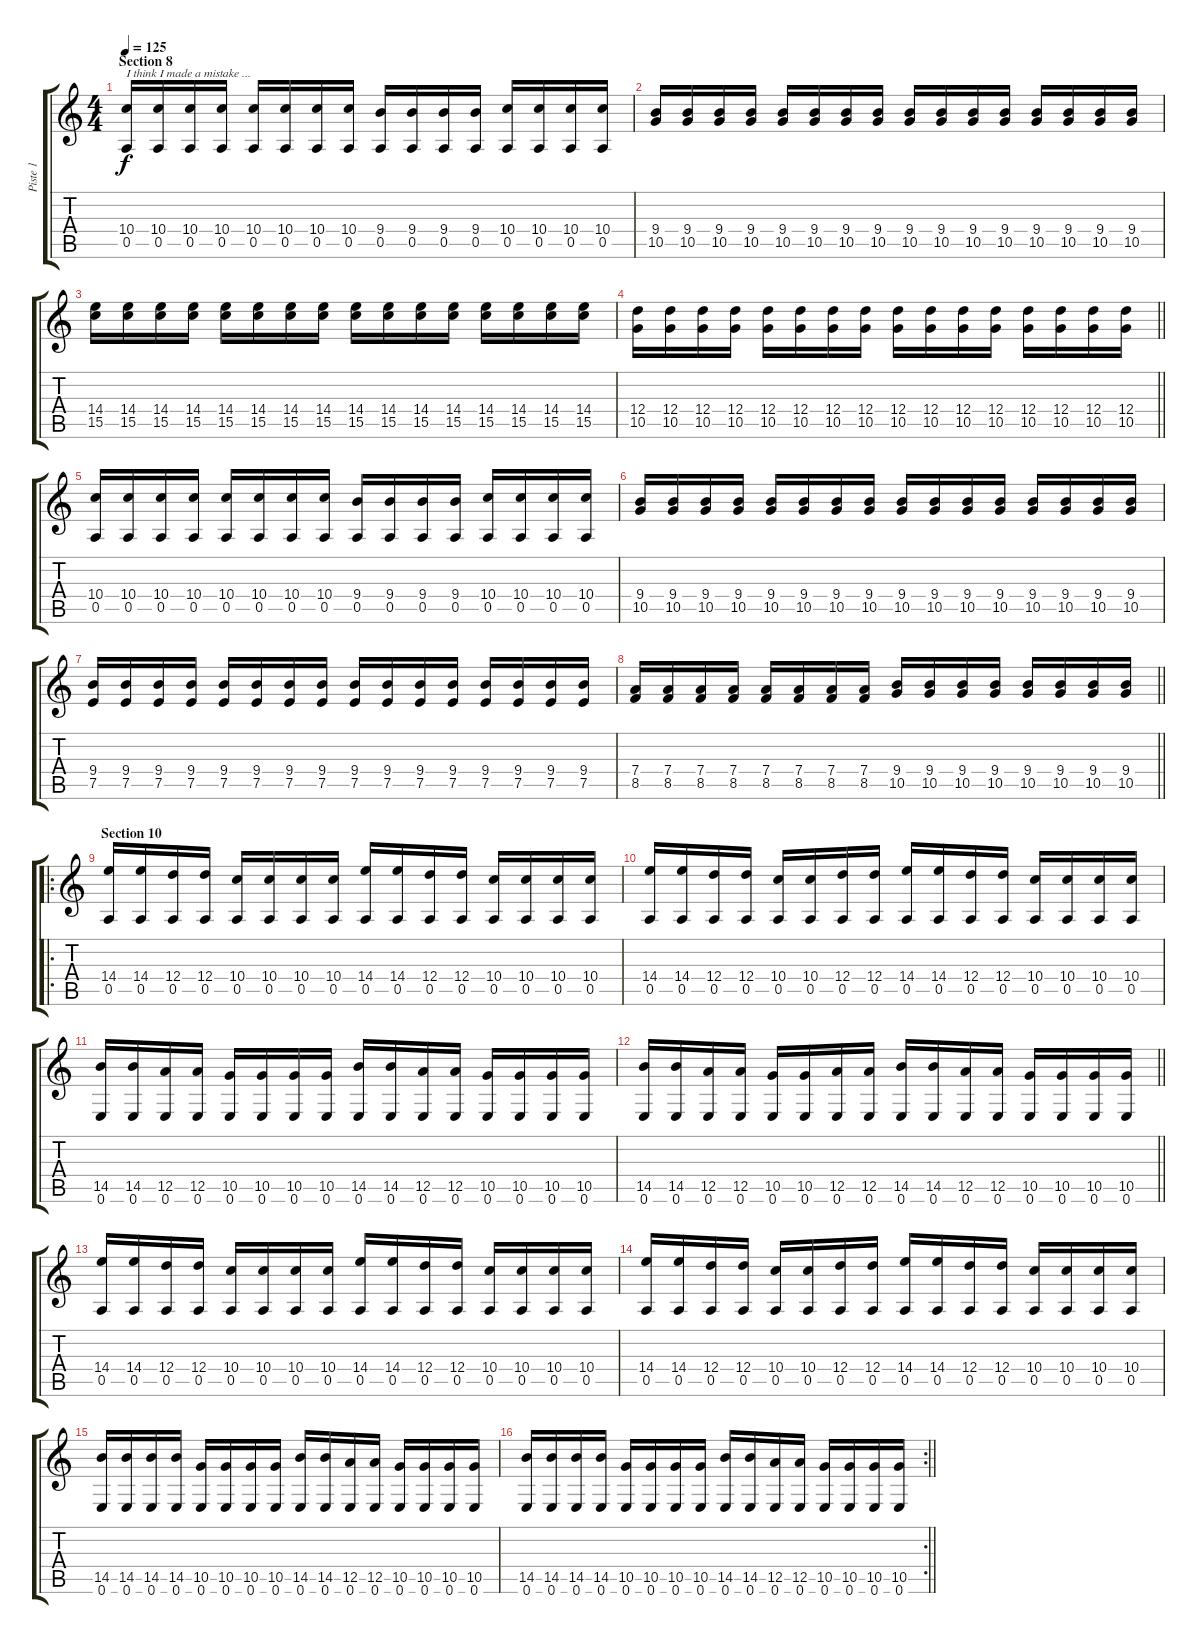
\track ("Piste 1" "Piste 1") {instrument distortionguitar}
\staff {score tabs}
\tuning (E4 B3 G3 D3 A2 E2) {hide}
\ts (4 4)
\section ("" "Section 8")
\tempo 125
\clef g2
\ks c
(10.4 0.5).16{txt "I think I made a mistake ..." dy f} (10.4 0.5).16 (10.4 0.5).16 (10.4 0.5).16 (10.4 0.5).16 (10.4 0.5).16 (10.4 0.5).16 (10.4 0.5).16 (9.4 0.5).16 (9.4 0.5).16 (9.4 0.5).16 (9.4 0.5).16 (10.4 0.5).16 (10.4 0.5).16 (10.4 0.5).16 (10.4 0.5).16 |
(9.4 10.5).16 (9.4 10.5).16 (9.4 10.5).16 (9.4 10.5).16 (9.4 10.5).16 (9.4 10.5).16 (9.4 10.5).16 (9.4 10.5).16 (9.4 10.5).16 (9.4 10.5).16 (9.4 10.5).16 (9.4 10.5).16 (9.4 10.5).16 (9.4 10.5).16 (9.4 10.5).16 (9.4 10.5).16 |
(14.4 15.5).16 (14.4 15.5).16 (14.4 15.5).16 (14.4 15.5).16 (14.4 15.5).16 (14.4 15.5).16 (14.4 15.5).16 (14.4 15.5).16 (14.4 15.5).16 (14.4 15.5).16 (14.4 15.5).16 (14.4 15.5).16 (14.4 15.5).16 (14.4 15.5).16 (14.4 15.5).16 (14.4 15.5).16 |
\barLineRight lightlight
(12.4 10.5).16 (12.4 10.5).16 (12.4 10.5).16 (12.4 10.5).16 (12.4 10.5).16 (12.4 10.5).16 (12.4 10.5).16 (12.4 10.5).16 (12.4 10.5).16 (12.4 10.5).16 (12.4 10.5).16 (12.4 10.5).16 (12.4 10.5).16 (12.4 10.5).16 (12.4 10.5).16 (12.4 10.5).16 |
(10.4 0.5).16 (10.4 0.5).16 (10.4 0.5).16 (10.4 0.5).16 (10.4 0.5).16 (10.4 0.5).16 (10.4 0.5).16 (10.4 0.5).16 (9.4 0.5).16 (9.4 0.5).16 (9.4 0.5).16 (9.4 0.5).16 (10.4 0.5).16 (10.4 0.5).16 (10.4 0.5).16 (10.4 0.5).16 |
(9.4 10.5).16 (9.4 10.5).16 (9.4 10.5).16 (9.4 10.5).16 (9.4 10.5).16 (9.4 10.5).16 (9.4 10.5).16 (9.4 10.5).16 (9.4 10.5).16 (9.4 10.5).16 (9.4 10.5).16 (9.4 10.5).16 (9.4 10.5).16 (9.4 10.5).16 (9.4 10.5).16 (9.4 10.5).16 |
(9.4 7.5).16 (9.4 7.5).16 (9.4 7.5).16 (9.4 7.5).16 (9.4 7.5).16 (9.4 7.5).16 (9.4 7.5).16 (9.4 7.5).16 (9.4 7.5).16 (9.4 7.5).16 (9.4 7.5).16 (9.4 7.5).16 (9.4 7.5).16 (9.4 7.5).16 (9.4 7.5).16 (9.4 7.5).16 |
\barLineRight lightlight
(7.4 8.5).16 (7.4 8.5).16 (7.4 8.5).16 (7.4 8.5).16 (7.4 8.5).16 (7.4 8.5).16 (7.4 8.5).16 (7.4 8.5).16 (9.4 10.5).16 (9.4 10.5).16 (9.4 10.5).16 (9.4 10.5).16 (9.4 10.5).16 (9.4 10.5).16 (9.4 10.5).16 (9.4 10.5).16 |
\ro
\section ("" "Section 10")
(14.4 0.5).16 (14.4 0.5).16 (12.4 0.5).16 (12.4 0.5).16 (10.4 0.5).16 (10.4 0.5).16 (10.4 0.5).16 (10.4 0.5).16 (14.4 0.5).16 (14.4 0.5).16 (12.4 0.5).16 (12.4 0.5).16 (10.4 0.5).16 (10.4 0.5).16 (10.4 0.5).16 (10.4 0.5).16 |
(14.4 0.5).16 (14.4 0.5).16 (12.4 0.5).16 (12.4 0.5).16 (10.4 0.5).16 (10.4 0.5).16 (12.4 0.5).16 (12.4 0.5).16 (14.4 0.5).16 (14.4 0.5).16 (12.4 0.5).16 (12.4 0.5).16 (10.4 0.5).16 (10.4 0.5).16 (10.4 0.5).16 (10.4 0.5).16 |
(14.5 0.6).16 (14.5 0.6).16 (12.5 0.6).16 (12.5 0.6).16 (10.5 0.6).16 (10.5 0.6).16 (10.5 0.6).16 (10.5 0.6).16 (14.5 0.6).16 (14.5 0.6).16 (12.5 0.6).16 (12.5 0.6).16 (10.5 0.6).16 (10.5 0.6).16 (10.5 0.6).16 (10.5 0.6).16 |
\barLineRight lightlight
(14.5 0.6).16 (14.5 0.6).16 (12.5 0.6).16 (12.5 0.6).16 (10.5 0.6).16 (10.5 0.6).16 (12.5 0.6).16 (12.5 0.6).16 (14.5 0.6).16 (14.5 0.6).16 (12.5 0.6).16 (12.5 0.6).16 (10.5 0.6).16 (10.5 0.6).16 (10.5 0.6).16 (10.5 0.6).16 |
(14.4 0.5).16 (14.4 0.5).16 (12.4 0.5).16 (12.4 0.5).16 (10.4 0.5).16 (10.4 0.5).16 (10.4 0.5).16 (10.4 0.5).16 (14.4 0.5).16 (14.4 0.5).16 (12.4 0.5).16 (12.4 0.5).16 (10.4 0.5).16 (10.4 0.5).16 (10.4 0.5).16 (10.4 0.5).16 |
(14.4 0.5).16 (14.4 0.5).16 (12.4 0.5).16 (12.4 0.5).16 (10.4 0.5).16 (10.4 0.5).16 (12.4 0.5).16 (12.4 0.5).16 (14.4 0.5).16 (14.4 0.5).16 (12.4 0.5).16 (12.4 0.5).16 (10.4 0.5).16 (10.4 0.5).16 (10.4 0.5).16 (10.4 0.5).16 |
(14.5 0.6).16 (14.5 0.6).16 (14.5 0.6).16 (14.5 0.6).16 (10.5 0.6).16 (10.5 0.6).16 (10.5 0.6).16 (10.5 0.6).16 (14.5 0.6).16 (14.5 0.6).16 (12.5 0.6).16 (12.5 0.6).16 (10.5 0.6).16 (10.5 0.6).16 (10.5 0.6).16 (10.5 0.6).16 |
\rc 2
\barLineRight lightlight
(14.5 0.6).16 (14.5 0.6).16 (14.5 0.6).16 (14.5 0.6).16 (10.5 0.6).16 (10.5 0.6).16 (10.5 0.6).16 (10.5 0.6).16 (14.5 0.6).16 (14.5 0.6).16 (12.5 0.6).16 (12.5 0.6).16 (10.5 0.6).16 (10.5 0.6).16 (10.5 0.6).16 (10.5 0.6).16
